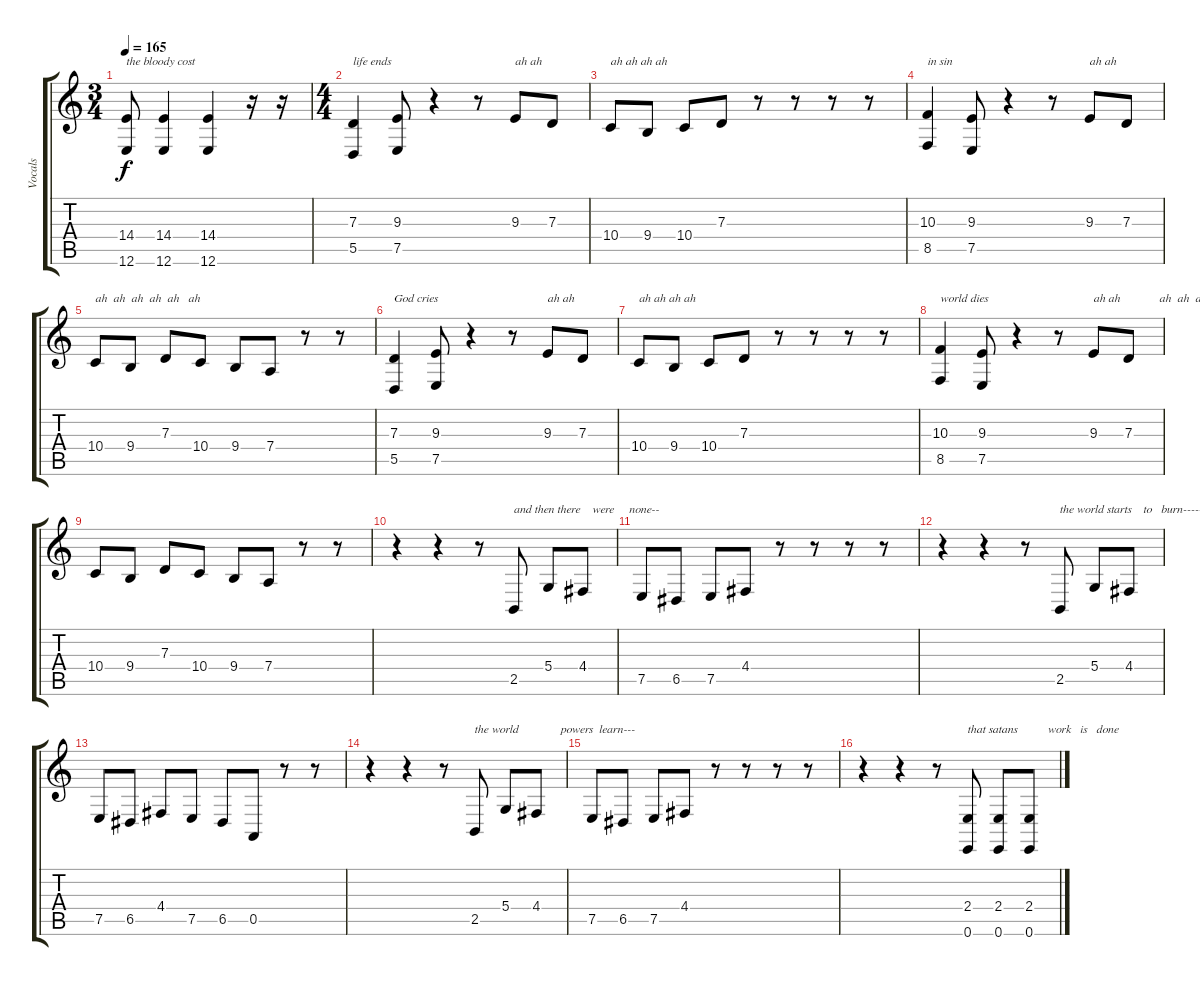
\track ("Vocals" "Vocals") {instrument violin}
\staff {score tabs}
\tuning (E4 B3 G3 D3 A2 E2) {hide}
\ts (3 4)
\tempo 165
\clef g2
\ks c
(14.4 12.6).8{txt "the bloody cost" dy f} (14.4 12.6).4 (14.4 12.6).4 r.16 r.16 |
\ts (4 4)
(7.3 5.5).4{txt "life ends"} (9.3 7.5).8 r.4 r.8 9.3.8{txt "ah ah"} 7.3.8 |
10.4.8{txt "ah ah ah ah"} 9.4.8 10.4.8 7.3.8 r.8 r.8 r.8 r.8 |
(10.3 8.5).4{txt "in sin"} (9.3 7.5).8 r.4 r.8 9.3.8{txt "ah ah"} 7.3.8 |
10.4.8{txt "ah  ah  ah  ah  ah   ah"} 9.4.8 7.3.8 10.4.8 9.4.8 7.4.8 r.8 r.8 |
(7.3 5.5).4{txt "God cries"} (9.3 7.5).8 r.4 r.8 9.3.8{txt "ah ah"} 7.3.8 |
10.4.8{txt "ah ah ah ah"} 9.4.8 10.4.8 7.3.8 r.8 r.8 r.8 r.8 |
(10.3 8.5).4{txt "world dies"} (9.3 7.5).8 r.4 r.8 9.3.8{txt "ah ah             ah  ah  ah  ah  ah  ah"} 7.3.8 |
10.4.8 9.4.8 7.3.8 10.4.8 9.4.8 7.4.8 r.8 r.8 |
r.4 r.4 r.8 2.5.8{txt "and then there    were     none--"} 5.4.8 4.4.8 |
7.5.8 6.5.8 7.5.8 4.4.8 r.8 r.8 r.8 r.8 |
r.4 r.4 r.8 2.5.8{txt "the world starts    to   burn-----"} 5.4.8 4.4.8 |
7.5.8 6.5.8 4.4.8 7.5.8 6.5.8 0.5.8 r.8 r.8 |
r.4 r.4 r.8 2.5.8{txt "the world              powers  learn---"} 5.4.8 4.4.8 |
7.5.8 6.5.8 7.5.8 4.4.8 r.8 r.8 r.8 r.8 |
r.4 r.4 r.8 (2.4 0.6).8{txt "that satans          work   is   done"} (2.4 0.6).8 (2.4 0.6).8
